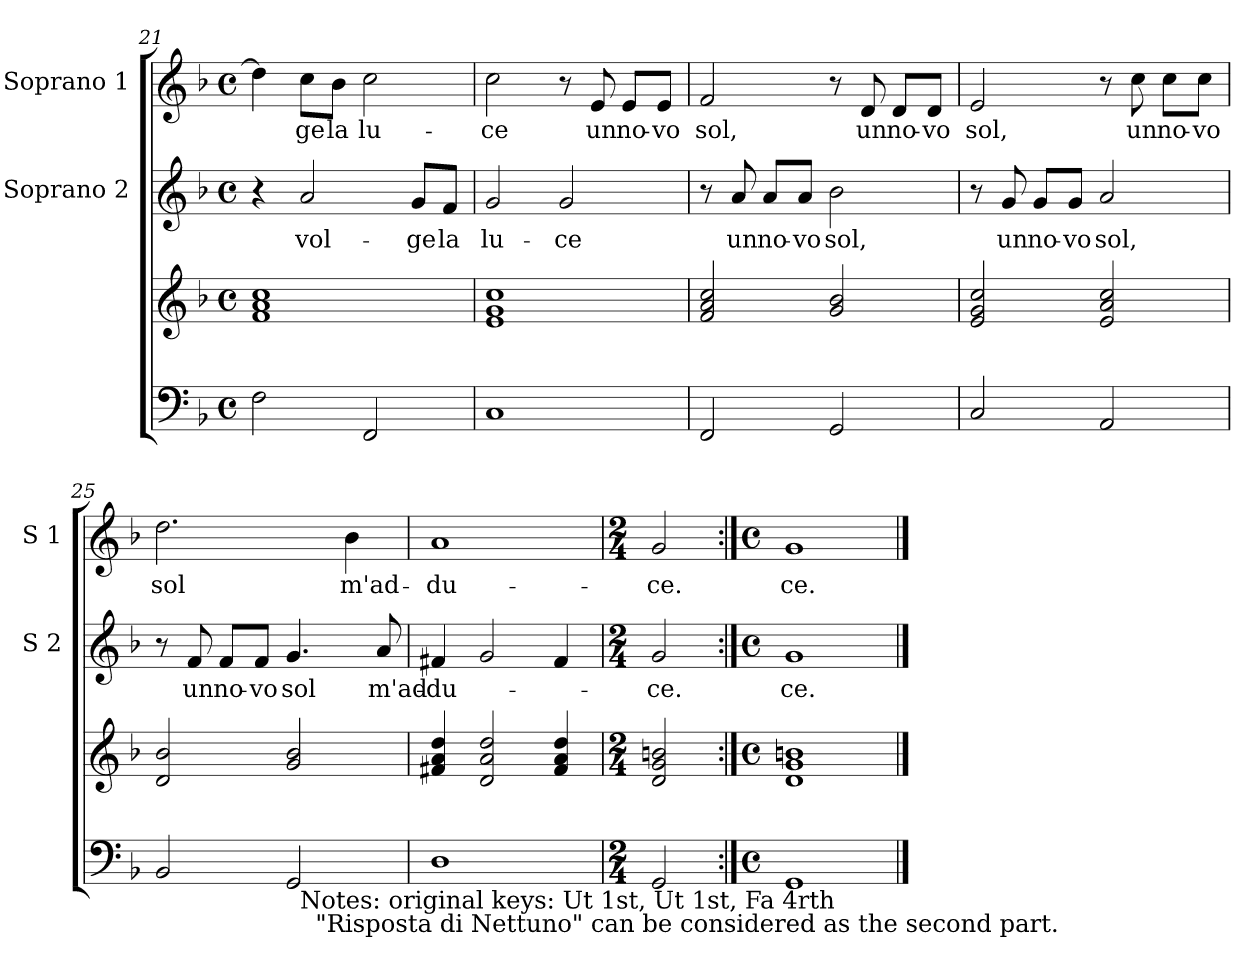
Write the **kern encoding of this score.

**kern	**kern	**kern	**text	**kern	**text
*part3	*part3	*part2	*part2	*part1	*part1
*staff4	*staff3	*staff2	*staff2	*staff1	*staff1
*	*	*I"Soprano 2	*	*I"Soprano 1	*
*	*	*I'S 2	*	*I'S 1	*
!!LO:LB:g=z
*clefF4	*clefG2	*clefG2	*	*clefG2	*
*k[b-]	*k[b-]	*k[b-]	*	*k[b-]	*
*F:	*F:	*F:	*	*F:	*
*M4/4	*M4/4	*M4/4	*	*M4/4	*
*met(c)	*met(c)	*met(c)	*	*met(c)	*
=21	=21	=21	=21	=21	=21
2F\	1f 1a 1cc	4r	.	4dd\]	.
.	.	2a/	vol-	8cc\L	-ge
.	.	.	.	8b-\J	la
2FF/	.	.	.	2cc\	lu-
.	.	8g/L	-ge	.	.
.	.	8f/J	la	.	.
=22	=22	=22	=22	=22	=22
1C	1e 1g 1cc	2g/	lu-	2cc\	-ce
.	.	2g/	-ce	8r	.
.	.	.	.	8e/	un
.	.	.	.	8e/L	no-
.	.	.	.	8e/J	-vo
=23	=23	=23	=23	=23	=23
2FF/	2f/ 2a/ 2cc/	8r	.	2f/	sol,
.	.	8a/	un	.	.
.	.	8a/L	no-	.	.
.	.	8a/J	-vo	.	.
2GG/	2g/ 2b-/	2b-\	sol,	8r	.
.	.	.	.	8d/	un
.	.	.	.	8d/L	no-
.	.	.	.	8d/J	-vo
=24	=24	=24	=24	=24	=24
2C/	2e/ 2g/ 2cc/	8r	.	2e/	sol,
.	.	8g/	un	.	.
.	.	8g/L	no-	.	.
.	.	8g/J	-vo	.	.
2AA/	2e/ 2a/ 2cc/	2a/	sol,	8r	.
.	.	.	.	8cc\	un
.	.	.	.	8cc\L	no-
.	.	.	.	8cc\J	-vo
!!LO:LB:g=z
=25	=25	=25	=25	=25	=25
*^	*	*	*	*	*
2BB-/	2ryy	2d/ 2b-/	8r	.	2.dd\	sol
.	.	.	8f/	un	.	.
.	.	.	8f/L	no-	.	.
.	.	.	8f/J	-vo	.	.
2GG/	32ryy	2g/ 2b-/	4.g/	sol	.	.
!	!LO:TX:b:t=Notes&colon; original keys&colon; Ut 1st, Ut 1st, Fa 4rth\n           "Risposta di Nettuno" can be considered as the second part.	!	!	!	!	!
.	4...ryy	.	.	.	.	.
.	.	.	.	.	4b-\	m'ad-
.	.	.	8a/	m'ad-	.	.
*v	*v	*	*	*	*	*
=26	=26	=26	=26	=26	=26
1D	4f#X/ 4a/ 4dd/	4f#X/	-du-	1a	-du-
.	2d/ 2a/ 2dd/	2g/	.	.	.
.	4f#/ 4a/ 4dd/	4f#/	.	.	.
=27	=27	=27	=27	=27	=27
*M2/4	*M2/4	*M2/4	*	*M2/4	*
2GG/	2d/ 2g/ 2bn/	2g/	-ce.	2g/	-ce.
=28:|!	=28:|!	=28:|!	=28:|!	=28:|!	=28:|!
*M4/4	*M4/4	*M4/4	*	*M4/4	*
*met(c)	*met(c)	*met(c)	*	*met(c)	*
1GG	1d 1g 1bn	1g	ce.	1g	ce.
==	==	==	==	==	==
*-	*-	*-	*-	*-	*-
